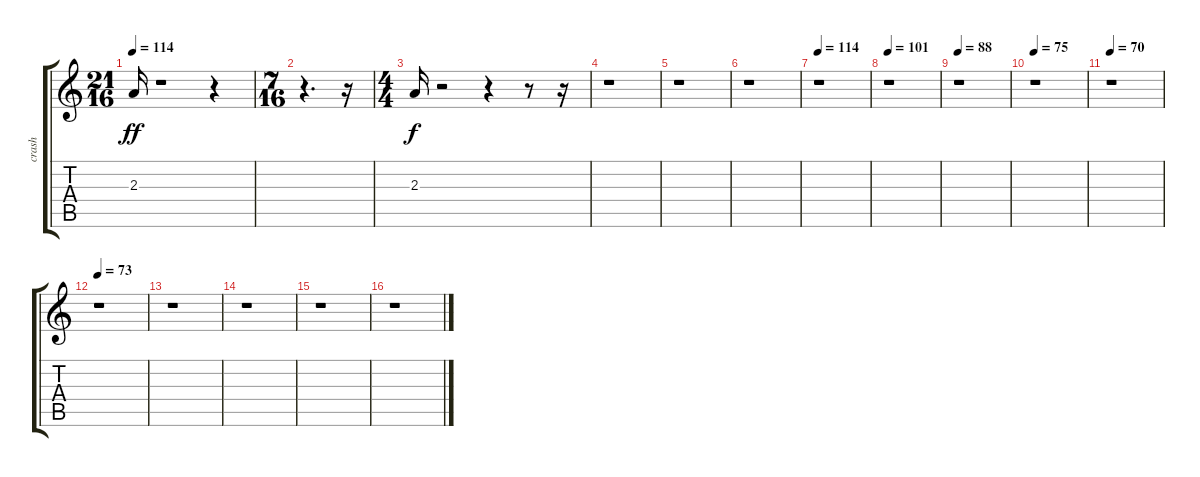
\track ("crash" "crash") {instrument distortionguitar}
\staff {score tabs}
\tuning (E4 B3 G3 D3 A2 E2) {hide}
\ts (21 16)
\tempo 114
\clef g2
\ks c
2.3.16{dy ff} r.1 r.4 |
\ts (7 16)
r.4{d} r.16 |
\ts (4 4)
2.3.16{dy f} r.2 r.4 r.8 r.16 |
r.1 |
r.1 |
r.1 |
\tempo 114
r.1 |
\tempo 101
r.1 |
\tempo 88
r.1 |
\tempo 75
r.1 |
\tempo 70
r.1 |
\tempo 73
r.1 |
r.1 |
r.1 |
r.1 |
r.1
